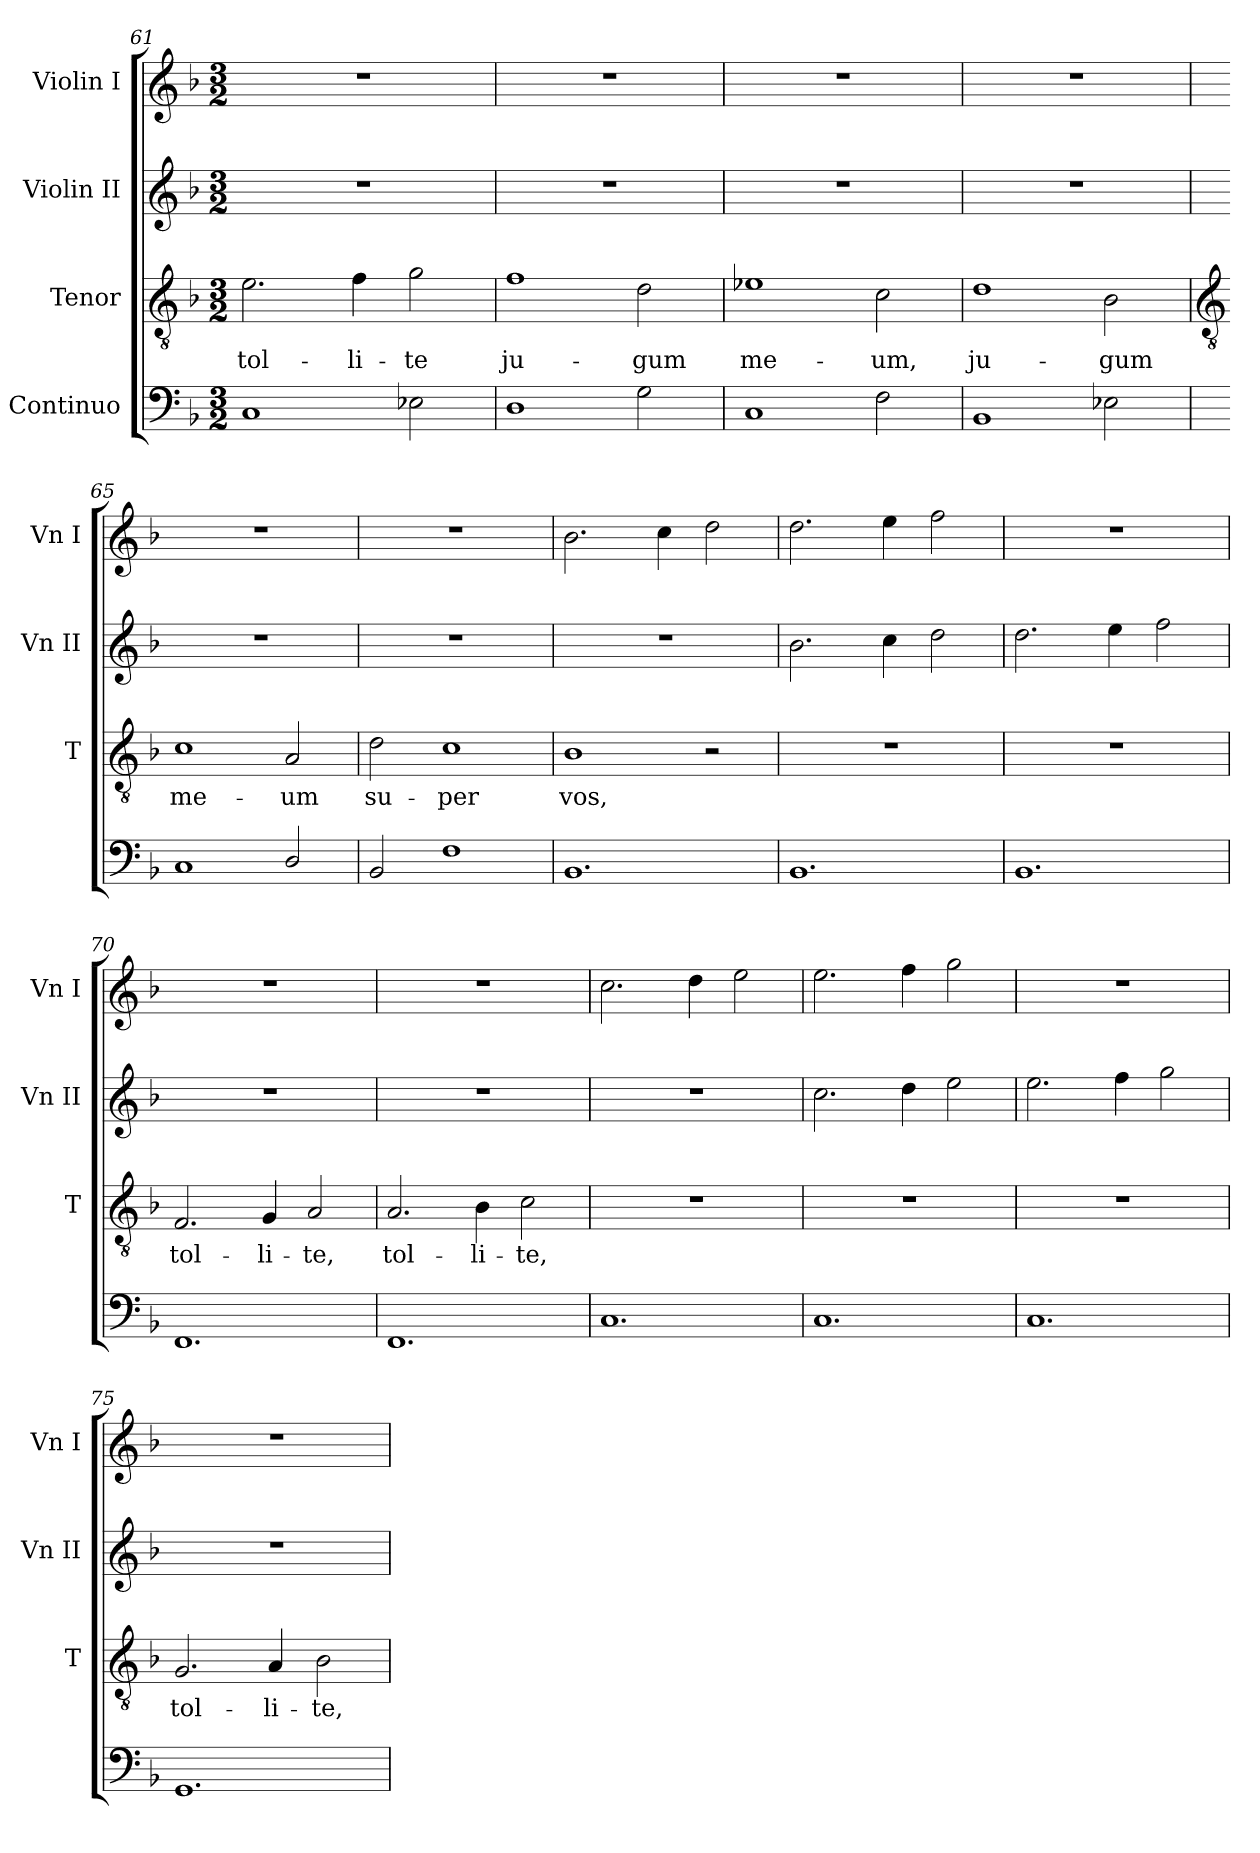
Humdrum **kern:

**kern	**kern	**text	**kern	**kern
*part4	*part3	*part3	*part2	*part1
*staff4	*staff3	*staff3	*staff2	*staff1
*I"Continuo	*I"Tenor	*	*I"Violin II	*I"Violin I
*	*I'T	*	*I'Vn II	*I'Vn I
*clefF4	*clefGv2	*	*clefG2	*clefG2
*k[b-]	*k[b-]	*	*k[b-]	*k[b-]
*F:	*F:	*	*F:	*F:
*M3/2	*M3/2	*	*M3/2	*M3/2
=61	=61	=61	=61	=61
!	!	!LO:LY:b	!LO:N:vis=1	!LO:N:vis=1
1C	2.e	tol-	1.r	1.r
!	!	!LO:LY:b	!	!
.	4f	-li-	.	.
!	!	!LO:LY:b	!	!
2E-X	2g	-te	.	.
=62	=62	=62	=62	=62
!	!	!LO:LY:b	!LO:N:vis=1	!LO:N:vis=1
1D	1f	ju-	1.r	1.r
!	!	!LO:LY:b	!	!
2G	2d	-gum	.	.
=63	=63	=63	=63	=63
!	!	!LO:LY:b	!LO:N:vis=1	!LO:N:vis=1
1C	1e-X	me-	1.r	1.r
!	!	!LO:LY:b	!	!
2F	2c	-um,	.	.
=64	=64	=64	=64	=64
!	!	!LO:LY:b	!LO:N:vis=1	!LO:N:vis=1
1BB-	1d	ju-	1.r	1.r
!	!	!LO:LY:b	!	!
2E-X	2B-	-gum	.	.
!!LO:LB:g=z
=65	=65	=65	=65	=65
*	*clefGv2	*	*	*
!	!	!LO:LY:b	!LO:N:vis=1	!LO:N:vis=1
1C	1c	me-	1.r	1.r
!	!	!LO:LY:b	!	!
2D/	2A	-um	.	.
=66	=66	=66	=66	=66
!	!	!LO:LY:b	!LO:N:vis=1	!LO:N:vis=1
2BB-	2d	su-	1.r	1.r
!	!	!LO:LY:b	!	!
1F	1c	-per	.	.
=67	=67	=67	=67	=67
!	!	!LO:LY:b	!LO:N:vis=1	!
1.BB-	1B-	vos,	1.r	2.b-
.	.	.	.	4cc
.	2r	.	.	2dd
=68	=68	=68	=68	=68
!	!LO:N:vis=1	!	!	!
1.BB-	1.r	.	2.b-	2.dd
.	.	.	4cc	4ee
.	.	.	2dd	2ff
=69	=69	=69	=69	=69
!	!LO:N:vis=1	!	!	!LO:N:vis=1
1.BB-	1.r	.	2.dd	1.r
.	.	.	4ee	.
.	.	.	2ff	.
=70	=70	=70	=70	=70
!	!	!LO:LY:b	!LO:N:vis=1	!LO:N:vis=1
1.FF	2.F	tol-	1.r	1.r
!	!	!LO:LY:b	!	!
.	4G	-li-	.	.
!	!	!LO:LY:b	!	!
.	2A	-te,	.	.
=71	=71	=71	=71	=71
!	!	!LO:LY:b	!LO:N:vis=1	!LO:N:vis=1
1.FF	2.A	tol-	1.r	1.r
!	!	!LO:LY:b	!	!
.	4B-	-li-	.	.
!	!	!LO:LY:b	!	!
.	2c	-te,	.	.
=72	=72	=72	=72	=72
!	!LO:N:vis=1	!	!LO:N:vis=1	!
1.C	1.r	.	1.r	2.cc
.	.	.	.	4dd
.	.	.	.	2ee
=73	=73	=73	=73	=73
!	!LO:N:vis=1	!	!	!
1.C	1.r	.	2.cc	2.ee
.	.	.	4dd	4ff
.	.	.	2ee	2gg
=74	=74	=74	=74	=74
!	!LO:N:vis=1	!	!	!LO:N:vis=1
1.C	1.r	.	2.ee	1.r
.	.	.	4ff	.
.	.	.	2gg	.
=75	=75	=75	=75	=75
!	!	!LO:LY:b	!LO:N:vis=1	!LO:N:vis=1
1.GG	2.G	tol-	1.r	1.r
!	!	!LO:LY:b	!	!
.	4A	-li-	.	.
!	!	!LO:LY:b	!	!
.	2B-	-te,	.	.
=	=	=	=	=
*-	*-	*-	*-	*-
